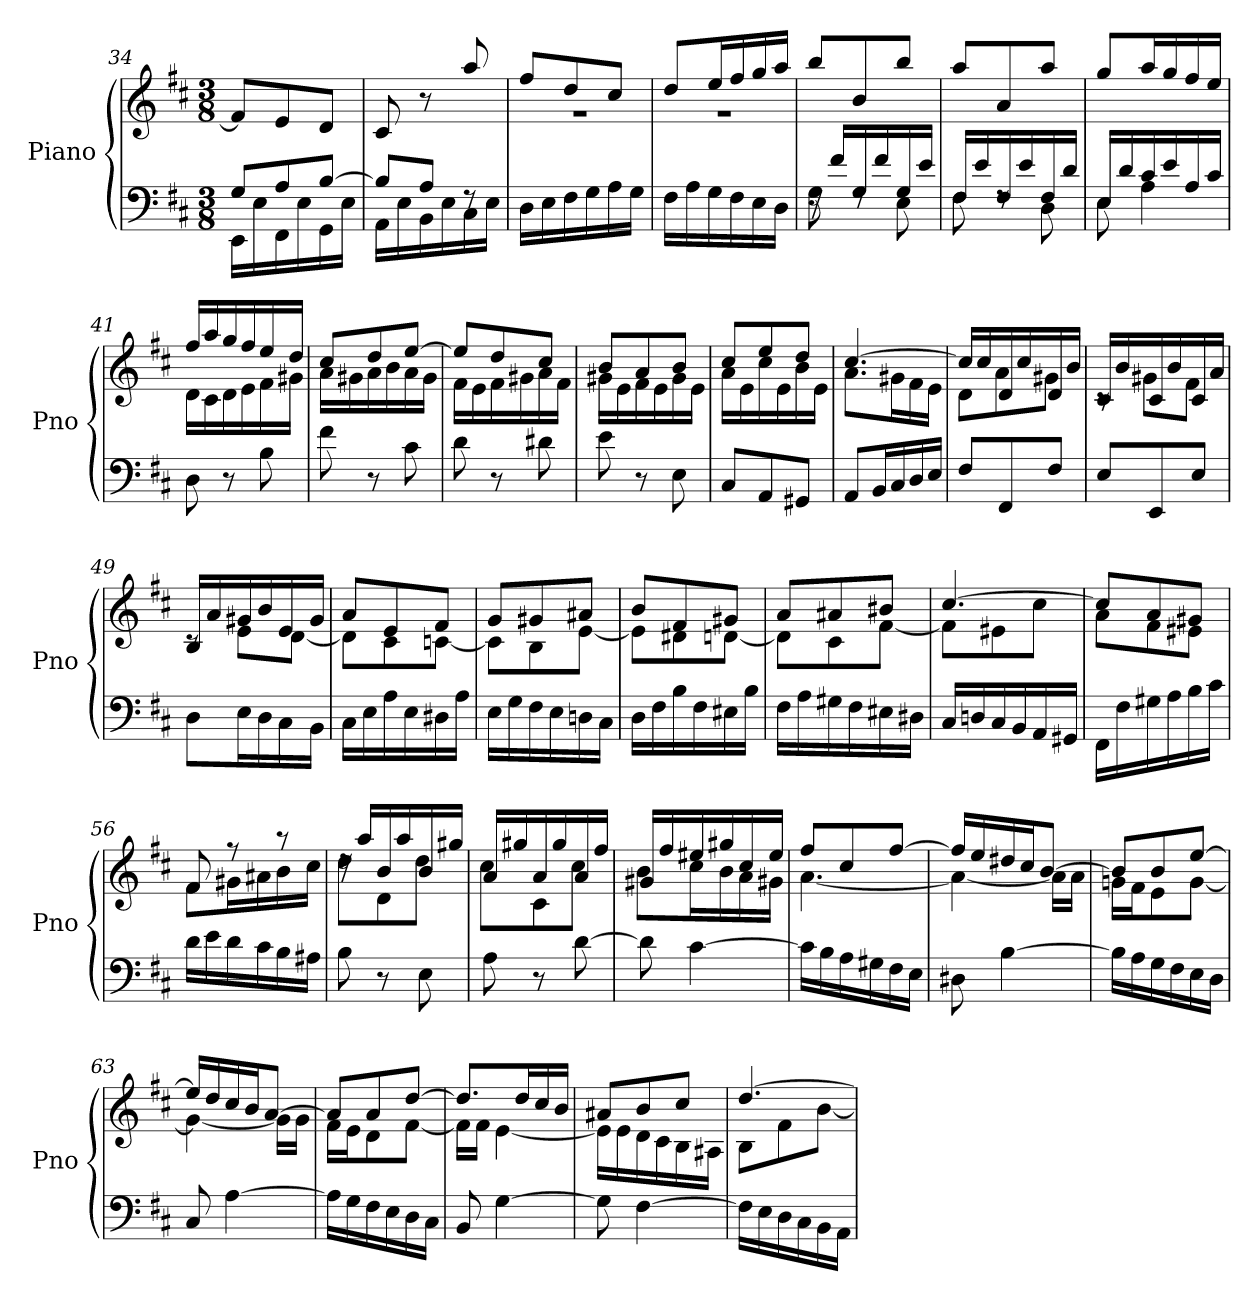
**kern	**kern
*part1	*part1
*staff2	*staff1
*I"Piano	*
*I'Pno	*
*clefF4	*clefG2
*k[f#c#]	*k[f#c#]
*M3/8	*M3/8
=34	=34
*^	*
8G/L	16EE\LL	8f#/L]
.	16E\	.
8A/	16FF#\	8e/
.	16E\	.
[8B/J	16GG\	8d/J
.	16E\JJ	.
=35	=35	=35
8B/L]	16AA\LL	8c#/
.	16E\	.
8A/J	16BB\	8r
.	16E\	.
8rF	16C#\	8aa/
.	16E\JJ	.
*v	*v	*
!!LO:LB:g=z
=36	=36
*	*^
16D\LL	8ff#/L	4.r
16E\	.	.
16F#\	8dd/	.
16G\	.	.
16A\	8cc#/J	.
16G\JJ	.	.
=37	=37	=37
16F#\LL	8dd/L	4.r
16A\	.	.
16G\	16ee/L	.
16F#\	16ff#/	.
16E\	16gg/	.
16D\JJ	16aa/JJ	.
*	*v	*v
=38	=38
*^	*
16rF	8G\	8bb/L
16f#/LL	.	.
16G/	8rF	8b/
16f#/	.	.
16G/	8E\	8bb/J
16e/JJ	.	.
=39	=39	=39
16F#/LL	8F#\	8aa/L
16e/	.	.
16F#/	8rF	8a/
16e/	.	.
16F#/	8D\	8aa/J
16d/JJ	.	.
=40	=40	=40
16E/LL	8E\	8gg/L
16d/	.	.
16c#/	4A\	16aa/L
16e/	.	16gg/
16A/	.	16ff#/
16c#/JJ	.	16ee/JJ
*v	*v	*
=41	=41
*	*^
8D\	16ff#/LL	16d\LL
.	16aa/	16c#\
8r	16gg/	16d\
.	16ff#/	16e\
8B\	16ee/	16f#\
.	16dd/JJ	16g#X\JJ
!!LO:LB:g=z	!!
=42	=42	=42
8f#\	8cc#/L	16a\LL
.	.	16g#X\
8r	8dd/	16a\
.	.	16b\
8c#\	[8ee/J	16a\
.	.	16g#\JJ
=43	=43	=43
8d\	8ee/L]	16f#\LL
.	.	16e\
8r	8dd/	16f#\
.	.	16g#X\
8d#X\	8cc#/J	16a\
.	.	16f#\JJ
=44	=44	=44
8e\	8b/L	16g#X\LL
.	.	16e\
8r	8a/	16f#\
.	.	16e\
8E\	8b/J	16g#\
.	.	16e\JJ
=45	=45	=45
8C#/L	8cc#/L	16a\LL
.	.	16e\
8AA/	8ee/	16cc#\
.	.	16e\
8GG#X/J	8dd/J	16b\
.	.	16e\JJ
=46	=46	=46
8AA/L	[4.cc#/	8.a\L
16BB/L	.	.
16C#/	.	16g#X\L
16D/	.	16f#\
16E/JJ	.	16e\JJ
=47	=47	=47
8F#/L	16cc#/LL]	8d\L
.	16cc#/	.
8FF#/	16d/	8a\
.	16cc#/	.
8F#/J	16d/	8g#X\J
.	16b/JJ	.
!!LO:LB:g=z	!!
=48	=48	=48
8E/L	16c#/LL	8rc
.	16b/	.
8EE/	16c#/	8g#X\L
.	16b/	.
8E/J	16c#/	8f#\J
.	16a/JJ	.
=49	=49	=49
8D\L	16B/LL	8rc
.	16a/	.
16E\L	16g#X/	8e\L
16D\	16b/	.
16C#\	16e/	[8d\J
16BB\JJ	16g#/JJ	.
=50	=50	=50
16C#\LL	8a/L	8d\L]
16E\	.	.
16A\	8e/	8c#\
16E\	.	.
16D#X\	8f#/J	[8cn\J
16A\JJ	.	.
=51	=51	=51
16E\LL	8g/L	8c\L]
16G\	.	.
16F#\	8g#X/	8B\
16E\	.	.
16Dn\	8a#X/J	[8e\J
16C#\JJ	.	.
=52	=52	=52
16D\LL	8b/L	8e\L]
16F#\	.	.
16B\	8f#/	8d#X\
16F#\	.	.
16E#X\	8g#X/J	[8dn\J
16B\JJ	.	.
!!LO:LB:g=z	!!
=53	=53	=53
16F#\LL	8a/L	8d\L]
16A\	.	.
16G#X\	8a#X/	8c#\
16F#\	.	.
16E#X\	8b#X/J	[8f#\J
16D#X\JJ	.	.
=54	=54	=54
16C#/LL	[4.cc#/	8f#\L]
16Dn/	.	.
16C#/	.	8e#X\
16BB/	.	.
16AA/	.	8cc#\J
16GG#X/JJ	.	.
=55	=55	=55
16FF#\LL	8cc#/L]	8a\L
16F#\	.	.
16G#X\	8a/	8f#\
16A\	.	.
16B\	8g#X/J	8e#X\J
16c#\JJ	.	.
=56	=56	=56
16d\LL	8f#/	8f#\L
16e\	.	.
16d\	8r	16g#X\L
16c#\	.	16a#X\
16B\	8r	16b\
16A#X\JJ	.	16cc#\JJ
=57	=57	=57
8B\	16rdd	8dd\L
.	16aa/LL	.
8r	16b/	8d\
.	16aa/	.
8E\	16b/	8dd\J
.	16gg#X/JJ	.
=58	=58	=58
8A\	16a/LL	8cc#\L
.	16gg#X/	.
8r	16a/	8c#\
.	16gg#/	.
[8d\	16a/	8cc#\J
.	16ff#/JJ	.
!!LO:LB:g=z	!!
=59	=59	=59
8d\]	16g#X/LL	8b\L
.	16ff#/	.
[4c#\	16ee#X/	16cc#\L
.	16gg#X/	16b\
.	16cc#/	16a\
.	16ee#/JJ	16g#X\JJ
=60	=60	=60
16c#\LL]	8ff#/L	[4.a\
16B\	.	.
16A\	8cc#/	.
16G#X\	.	.
16F#\	[8ff#/J	.
16E\JJ	.	.
=61	=61	=61
8D#X\	16ff#/LL]	4a\_
.	16ee/	.
[4B\	16dd#X/	.
.	16cc#/J	.
.	[8b/J	16a\LL]
.	.	16a\JJ
=62	=62	=62
16B\LL]	8b/L]	16gn\LL
16A\	.	16f#\J
16G\	8b/	8e\
16F#\	.	.
16E\	[8ee/J	[8g\J
16D\JJ	.	.
=63	=63	=63
8C#/	16ee/LL]	4g\_
.	16dd/	.
[4A\	16cc#/	.
.	16b/J	.
.	[8a/J	16g\LL]
.	.	16g\JJ
=64	=64	=64
16A\LL]	8a/L]	16f#\LL
16G\	.	16e\J
16F#\	8a/	8d\
16E\	.	.
16D\	[8dd/J	[8f#\J
16C#\JJ	.	.
!!LO:PB:g=z	!!
=65	=65	=65
8BB/	8.dd/L]	16f#\LL]
.	.	16f#\JJ
[4G\	.	[4e\
.	16dd/L	.
.	16cc#/	.
.	16b/JJ	.
=66	=66	=66
8G\]	8a#X/L	16e\LL]
.	.	16e\
[4F#\	8b/	16d\
.	.	16c#\
.	8cc#/J	16B\
.	.	16A#X\JJ
=67	=67	=67
16F#\LL]	[4.dd/	8B\L
16E\	.	.
16D\	.	8f#\
16C#\	.	.
16BB\	.	[8b\J
16AA\JJ	.	.
*	*v	*v
=	=
*-	*-
